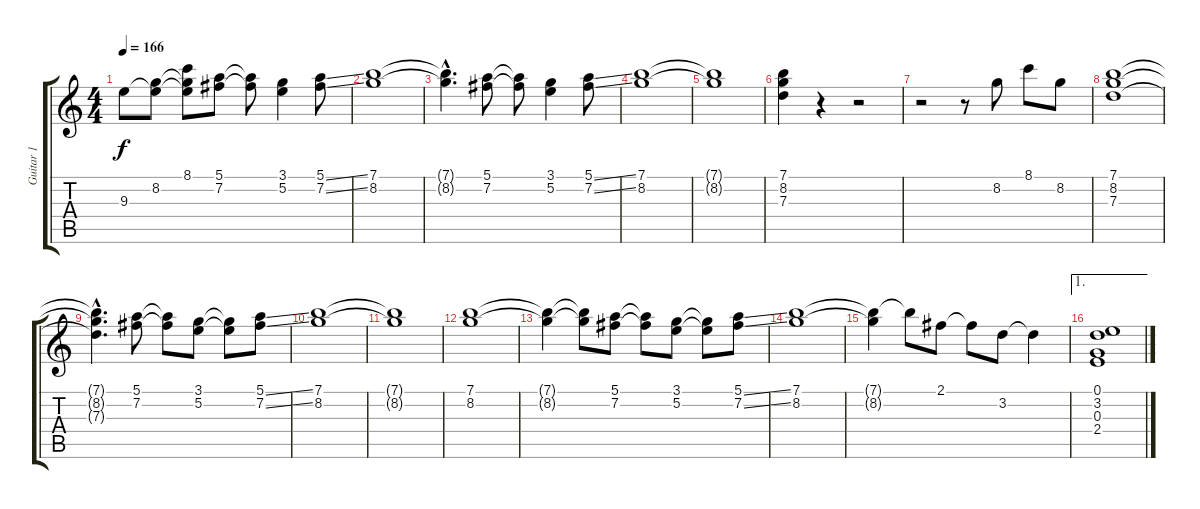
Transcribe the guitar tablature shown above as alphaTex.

\track ("Guitar 1" "Guitar 1") {instrument electricguitarclean}
\staff {score tabs}
\tuning (E4 B3 G3 D3 A2 E2) {hide}
\ts (4 4)
\tempo 166
\clef g2
\ks c
9.3.8{dy f} (8.2 9.3{t}).8 (8.1 8.2{t} 9.3{t}).8 (5.1 7.2).8 (5.1{t} 7.2{t}).8 (3.1 5.2).4 (5.1{ss} 7.2{ss}).8 |
(7.1 8.2).1 |
(7.1{hac t} 8.2{hac t}).4{d} (5.1 7.2).8 (5.1{t} 7.2{t}).8 (3.1 5.2).4 (5.1{ss} 7.2{ss}).8 |
(7.1 8.2).1 |
(7.1{t} 8.2{t}).1 |
(7.1 8.2 7.3).4 r.4 r.2 |
r.2 r.8 8.2.8 8.1.8 8.2.8 |
(7.1 8.2 7.3).1 |
(7.1{hac t} 8.2{hac t} 7.3{hac t}).4{d} (5.1 7.2).8 (5.1{t} 7.2{t}).8 (3.1 5.2).8 (3.1{t} 5.2{t}).8 (5.1{ss} 7.2{ss}).8 |
(7.1 8.2).1 |
(7.1{t} 8.2{t}).1 |
(7.1 8.2).1 |
(7.1{t} 8.2{t}).4 (7.1{t} 8.2{t}).8 (5.1 7.2).8 (5.1{t} 7.2{t}).8 (3.1 5.2).8 (3.1{t} 5.2{t}).8 (5.1{ss} 7.2{ss}).8 |
(7.1 8.2).1 |
(7.1{t} 8.2{t}).4 7.1{t}.8 2.1.8 2.1{t}.8 3.2.8 3.2{t}.4 |
\ae 1
(0.1 3.2 0.3 2.4).1
